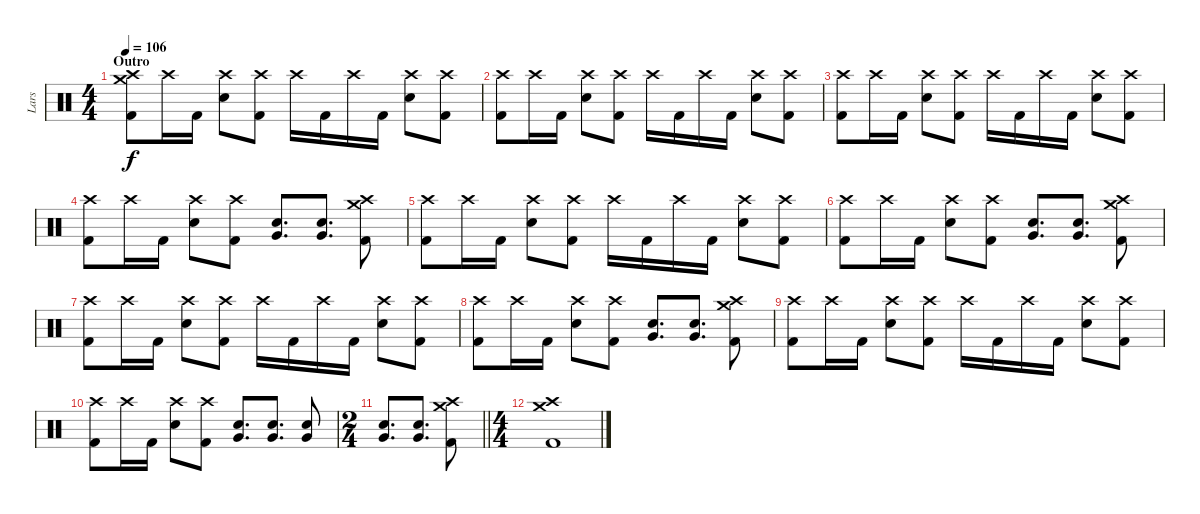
\track ("Lars" "Lars") {instrument percussion}
\staff {score}
\articulation defaults
\ts (4 4)
\section ("" "Outro")
\tempo 106
\clef neutral
\ks c
("Crash medium (hit)" "Crash high (hit)" "Kick (hit) 2").8{dy f} "Crash high (hit)".16 "Kick (hit) 2".16 ("Crash high (hit)" "Electric Snare (hit)").8 ("Crash high (hit)" "Kick (hit) 2").8 "Crash high (hit)".16 "Kick (hit) 2".16 "Crash high (hit)".16 "Kick (hit) 2".16 ("Crash high (hit)" "Electric Snare (hit)").8 ("Crash high (hit)" "Kick (hit) 2").8 |
("Crash high (hit)" "Kick (hit) 2").8 "Crash high (hit)".16 "Kick (hit) 2".16 ("Crash high (hit)" "Electric Snare (hit)").8 ("Crash high (hit)" "Kick (hit) 2").8 "Crash high (hit)".16 "Kick (hit) 2".16 "Crash high (hit)".16 "Kick (hit) 2".16 ("Crash high (hit)" "Electric Snare (hit)").8 ("Crash high (hit)" "Kick (hit) 2").8 |
("Crash high (hit)" "Kick (hit) 2").8 "Crash high (hit)".16 "Kick (hit) 2".16 ("Crash high (hit)" "Electric Snare (hit)").8 ("Crash high (hit)" "Kick (hit) 2").8 "Crash high (hit)".16 "Kick (hit) 2".16 "Crash high (hit)".16 "Kick (hit) 2".16 ("Crash high (hit)" "Electric Snare (hit)").8 ("Crash high (hit)" "Kick (hit) 2").8 |
("Crash high (hit)" "Kick (hit) 2").8 "Crash high (hit)".16 "Kick (hit) 2".16 ("Crash high (hit)" "Electric Snare (hit)").8 ("Crash high (hit)" "Kick (hit) 2").8 ("Electric Snare (hit)" "Very Low Tom (hit)").8{d} ("Electric Snare (hit)" "Very Low Tom (hit)").8{d} ("Crash medium (hit)" "Crash high (hit)" "Kick (hit) 2").8 |
("Crash high (hit)" "Kick (hit) 2").8 "Crash high (hit)".16 "Kick (hit) 2".16 ("Crash high (hit)" "Electric Snare (hit)").8 ("Crash high (hit)" "Kick (hit) 2").8 "Crash high (hit)".16 "Kick (hit) 2".16 "Crash high (hit)".16 "Kick (hit) 2".16 ("Crash high (hit)" "Electric Snare (hit)").8 ("Crash high (hit)" "Kick (hit) 2").8 |
("Crash high (hit)" "Kick (hit) 2").8 "Crash high (hit)".16 "Kick (hit) 2".16 ("Crash high (hit)" "Electric Snare (hit)").8 ("Crash high (hit)" "Kick (hit) 2").8 ("Electric Snare (hit)" "Very Low Tom (hit)").8{d} ("Electric Snare (hit)" "Very Low Tom (hit)").8{d} ("Crash medium (hit)" "Crash high (hit)" "Kick (hit) 2").8 |
("Crash high (hit)" "Kick (hit) 2").8 "Crash high (hit)".16 "Kick (hit) 2".16 ("Crash high (hit)" "Electric Snare (hit)").8 ("Crash high (hit)" "Kick (hit) 2").8 "Crash high (hit)".16 "Kick (hit) 2".16 "Crash high (hit)".16 "Kick (hit) 2".16 ("Crash high (hit)" "Electric Snare (hit)").8 ("Crash high (hit)" "Kick (hit) 2").8 |
("Crash high (hit)" "Kick (hit) 2").8 "Crash high (hit)".16 "Kick (hit) 2".16 ("Crash high (hit)" "Electric Snare (hit)").8 ("Crash high (hit)" "Kick (hit) 2").8 ("Electric Snare (hit)" "Very Low Tom (hit)").8{d} ("Electric Snare (hit)" "Very Low Tom (hit)").8{d} ("Crash medium (hit)" "Crash high (hit)" "Kick (hit) 2").8 |
("Crash high (hit)" "Kick (hit) 2").8 "Crash high (hit)".16 "Kick (hit) 2".16 ("Crash high (hit)" "Electric Snare (hit)").8 ("Crash high (hit)" "Kick (hit) 2").8 "Crash high (hit)".16 "Kick (hit) 2".16 "Crash high (hit)".16 "Kick (hit) 2".16 ("Crash high (hit)" "Electric Snare (hit)").8 ("Crash high (hit)" "Kick (hit) 2").8 |
("Crash high (hit)" "Kick (hit) 2").8 "Crash high (hit)".16 "Kick (hit) 2".16 ("Crash high (hit)" "Electric Snare (hit)").8 ("Crash high (hit)" "Kick (hit) 2").8 ("Electric Snare (hit)" "Very Low Tom (hit)").8{d} ("Electric Snare (hit)" "Very Low Tom (hit)").8{d} ("Electric Snare (hit)" "Very Low Tom (hit)").8 |
\ts (2 4)
\barLineRight lightlight
("Electric Snare (hit)" "Very Low Tom (hit)").8{d} ("Electric Snare (hit)" "Very Low Tom (hit)").8{d} ("Crash medium (hit)" "Crash high (hit)" "Kick (hit) 2").8 |
\ts (4 4)
("Crash medium (hit)" "Crash high (hit)" "Kick (hit) 2").1
